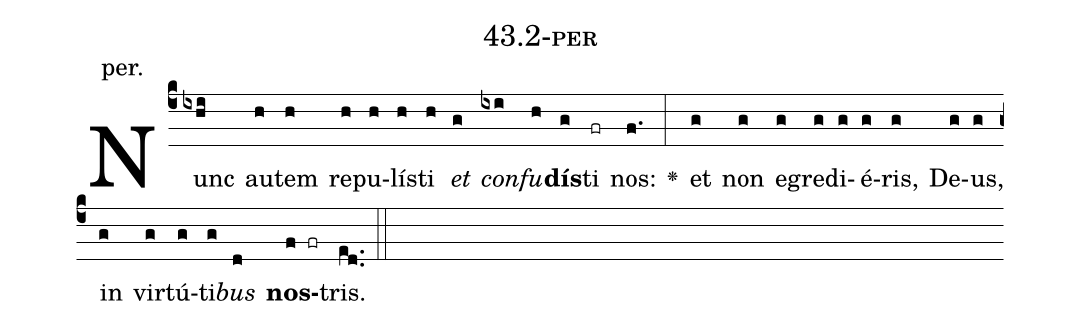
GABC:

name: 43.2-per;
annotation: per.;
%%
(c4)Nunc(ixhi) au(h)tem(h) re(h)pu(h)lís(h)ti(h) <i>et</i>(g) <i>con</i>(ixi)<i>fu</i>(h)<b>dís</b>(g)ti(fr) nos:(f.) <v>\greheightstar</v>(:) et(g) non(g) e(g)gre(g)di(g)é(g)ris,(g) De(g)us,(g) in(g) vir(g)tú(g)ti(g)<i>bus</i>(d) <b>nos</b>(f fr)tris.(ed..) (::)


%E(g) u(g) o(g) u(d) a(f) e.(ed..) (::)
